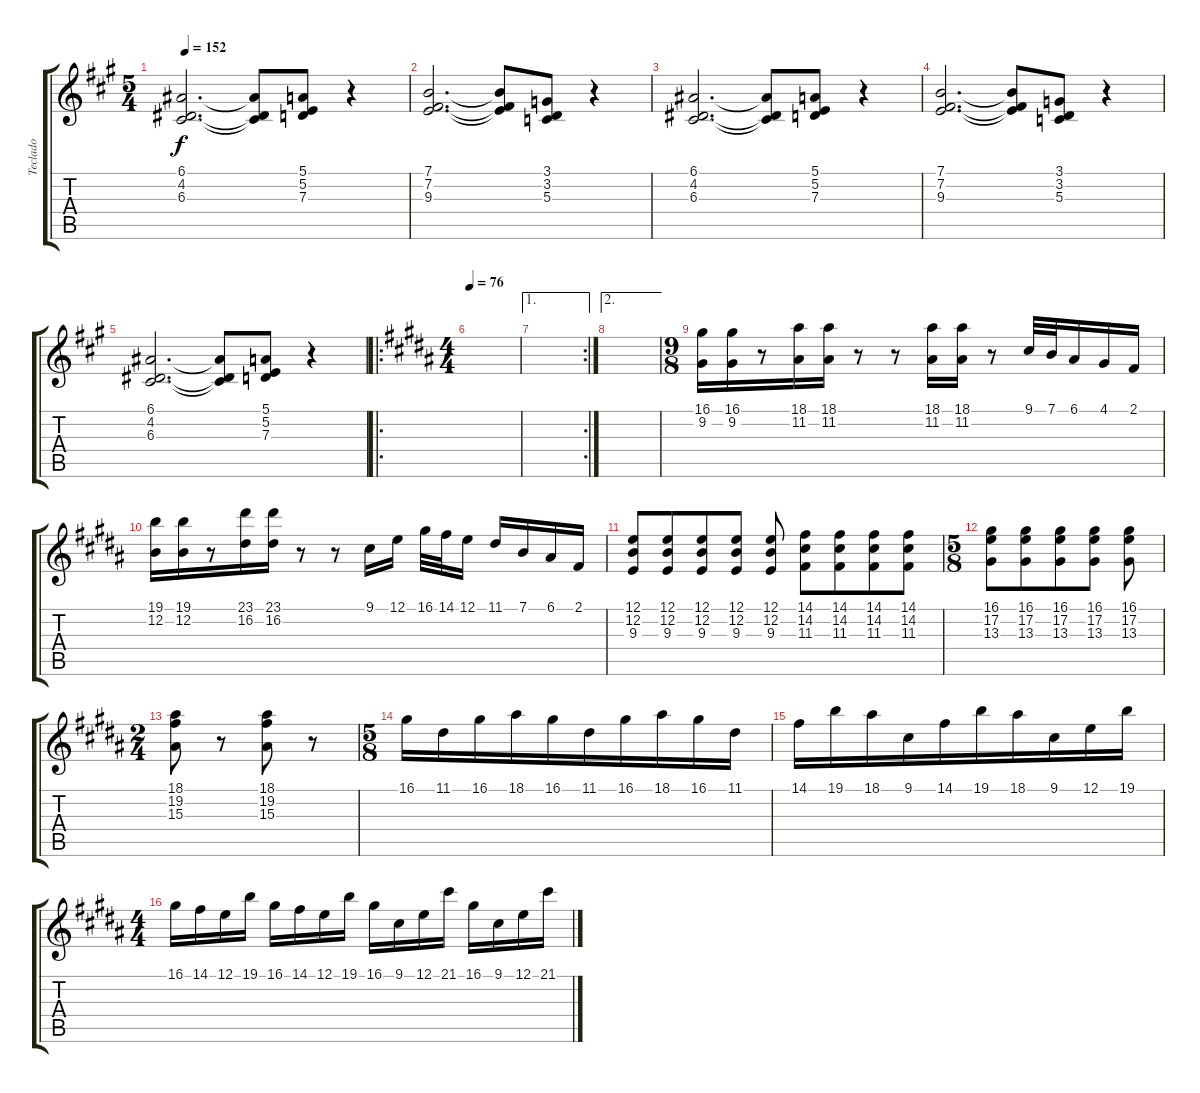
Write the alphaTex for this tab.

\track ("Teclado" "Teclado") {instrument lead5charang}
\staff {score tabs}
\tuning (E4 B3 G3 D3 A2 E2) {hide}
\ts (5 4)
\tempo 152
\clef g2
\ks a
(6.1 4.2 6.3).2{d dy f} (6.1{t} 4.2{t} 6.3{t}).8 (5.1 5.2 7.3).8 r.4 |
(7.1 7.2 9.3).2{d} (7.1{t} 7.2{t} 9.3{t}).8 (3.1 3.2 5.3).8 r.4 |
(6.1 4.2 6.3).2{d} (6.1{t} 4.2{t} 6.3{t}).8 (5.1 5.2 7.3).8 r.4 |
(7.1 7.2 9.3).2{d} (7.1{t} 7.2{t} 9.3{t}).8 (3.1 3.2 5.3).8 r.4 |
(6.1 4.2 6.3).2{d} (6.1{t} 4.2{t} 6.3{t}).8 (5.1 5.2 7.3).8 r.4 |
\ro
\ts (4 4)
\tempo 76
\ks b
|
\ae 1
\rc 2
|
\ae 2
|
\ts (9 8)
(16.1 9.2).16{instrument pad3polysynth} (16.1 9.2).16 r.8 (18.1 11.2).16 (18.1 11.2).16 r.8 r.8 (18.1 11.2).16 (18.1 11.2).16 r.8 9.1.32 7.1.32 6.1.16 4.1.16 2.1.16 |
(19.1 12.2).16 (19.1 12.2).16 r.8 (23.1 16.2).16 (23.1 16.2).16 r.8 r.8 9.1.16 12.1.16 16.1.32 14.1.32 12.1.16{beam split} 11.1.16 7.1.16 6.1.16 2.1.16 |
(12.1 12.2 9.3).8 (12.1 12.2 9.3).8 (12.1 12.2 9.3).8{beam merge} (12.1 12.2 9.3).8{beam split} (12.1 12.2 9.3).8{beam split} (14.1 14.2 11.3).8{beam merge} (14.1 14.2 11.3).8 (14.1 14.2 11.3).8 (14.1 14.2 11.3).8 |
\ts (5 8)
(16.1 17.2 13.3).8 (16.1 17.2 13.3).8 (16.1 17.2 13.3).8{beam merge} (16.1 17.2 13.3).8{beam split} (16.1 17.2 13.3).8 |
\ts (2 4)
(18.1 19.2 15.3).8 r.8 (18.1 19.2 15.3).8 r.8 |
\ts (5 8)
16.1.16 11.1.16{beam merge} 16.1.16 18.1.16 16.1.16 11.1.16{beam merge} 16.1.16 18.1.16 16.1.16 11.1.16 |
14.1.16 19.1.16{beam merge} 18.1.16 9.1.16 14.1.16 19.1.16{beam merge} 18.1.16 9.1.16 12.1.16 19.1.16 |
\ts (4 4)
16.1.16 14.1.16 12.1.16 19.1.16 16.1.16 14.1.16 12.1.16 19.1.16 16.1.16 9.1.16 12.1.16 21.1.16 16.1.16 9.1.16 12.1.16 21.1.16
